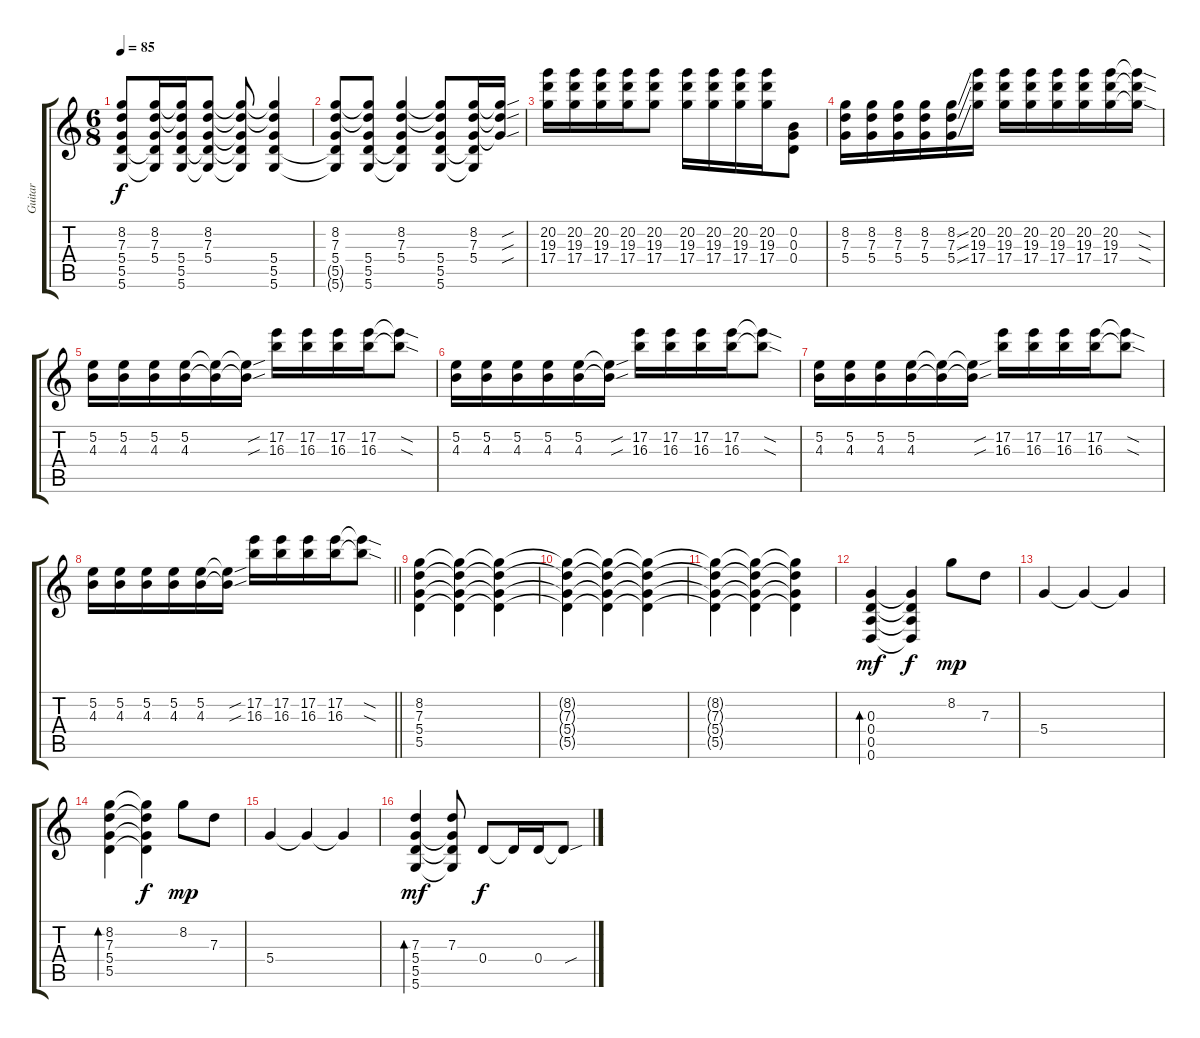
\track ("Guitar" "Guitar") {instrument overdrivenguitar}
\staff {score tabs}
\tuning (E4 B3 G3 D3 A2 D2) {hide}
\ts (6 8)
\tempo 85
\clef g2
\ks c
(8.2 7.3 5.4 5.5 5.6).8{dy f} (8.2 7.3 5.4 5.5{t} 5.6{t}).16 (8.2{t} 7.3{t} 5.4 5.5 5.6).16 (8.2 7.3 5.4 5.5{t} 5.6{t}).8 (8.2{t} 7.3{t} 5.4{t} 5.5{t} 5.6{t}).8 (8.2{t} 7.3{t} 5.4 5.5 5.6).4 |
(8.2 7.3 5.4 5.5{t} 5.6{t}).8 (8.2{t} 7.3{t} 5.4 5.5 5.6).8 (8.2 7.3 5.4 5.5{t} 5.6{t}).4 (8.2{t} 7.3{t} 5.4 5.5 5.6).8 (8.2 7.3 5.4 5.5{t} 5.6{t}).16 (8.2{sou t} 7.3{sou t} 5.4{sou t}).16 |
(20.2 19.3 17.4).16 (20.2 19.3 17.4).16 (20.2 19.3 17.4).16 (20.2 19.3 17.4).16 (20.2 19.3 17.4).8 (20.2 19.3 17.4).16 (20.2 19.3 17.4).16 (20.2 19.3 17.4).16 (20.2 19.3 17.4).16 (0.2 0.3 0.4).8 |
(8.2 7.3 5.4).16 (8.2 7.3 5.4).16 (8.2 7.3 5.4).16 (8.2 7.3 5.4).16 (8.2{ss} 7.3{ss} 5.4{ss}).16 (20.2 19.3 17.4).16 (20.2 19.3 17.4).16 (20.2 19.3 17.4).16 (20.2 19.3 17.4).16 (20.2 19.3 17.4).16 (20.2 19.3 17.4).16 (20.2{sod t} 19.3{sod t} 17.4{sod t}).16 |
(5.2 4.3).16 (5.2 4.3).16 (5.2 4.3).16 (5.2 4.3).16 (5.2{t} 4.3{t}).16 (5.2{sou t} 4.3{sou t}).16 (17.2 16.3).16 (17.2 16.3).16 (17.2 16.3).16 (17.2 16.3).16 (17.2{sod t} 16.3{sod t}).8 |
(5.2 4.3).16 (5.2 4.3).16 (5.2 4.3).16 (5.2 4.3).16 (5.2 4.3).16 (5.2{sou t} 4.3{sou t}).16 (17.2 16.3).16 (17.2 16.3).16 (17.2 16.3).16 (17.2 16.3).16 (17.2{sod t} 16.3{sod t}).8 |
(5.2 4.3).16 (5.2 4.3).16 (5.2 4.3).16 (5.2 4.3).16 (5.2{t} 4.3{t}).16 (5.2{sou t} 4.3{sou t}).16 (17.2 16.3).16 (17.2 16.3).16 (17.2 16.3).16 (17.2 16.3).16 (17.2{sod t} 16.3{sod t}).8 |
\barLineRight lightlight
(5.2 4.3).16 (5.2 4.3).16 (5.2 4.3).16 (5.2 4.3).16 (5.2 4.3).16 (5.2{sou t} 4.3{sou t}).16 (17.2 16.3).16 (17.2 16.3).16 (17.2 16.3).16 (17.2 16.3).16 (17.2{sod t} 16.3{sod t}).8 |
\section ("" "")
(8.2 7.3 5.4 5.5).4 (8.2{t} 7.3{t} 5.4{t} 5.5{t}).4 (8.2{t} 7.3{t} 5.4{t} 5.5{t}).4 |
(8.2{t} 7.3{t} 5.4{t} 5.5{t}).4 (8.2{t} 7.3{t} 5.4{t} 5.5{t}).4 (8.2{t} 7.3{t} 5.4{t} 5.5{t}).4 |
(8.2{t} 7.3{t} 5.4{t} 5.5{t}).4 (8.2{t} 7.3{t} 5.4{t} 5.5{t}).4 (8.2{t} 7.3{t} 5.4{t} 5.5{t}).4 |
(0.3 0.4 0.5 0.6).4{bd 240 dy mf instrument electricguitarclean} (0.3{t} 0.4{t} 0.5{t} 0.6{t}).4{dy f} 8.2.8{dy mp instrument overdrivenguitar} 7.3.8 |
5.4.4 5.4{t}.4 5.4{t}.4 |
(8.2 7.3 5.4 5.5).4{bd 240} (8.2{t} 7.3{t} 5.4{t} 5.5{t}).4{dy f} 8.2.8{dy mp} 7.3.8 |
5.4.4 5.4{t}.4 5.4{t}.4 |
(7.3 5.4 5.5 5.6).4{bd 240 dy mf} (7.3 5.4{t} 5.5{t} 5.6{t}).8 0.4.8{dy f} 0.4{t}.16 0.4.16 0.4{sou t}.8
